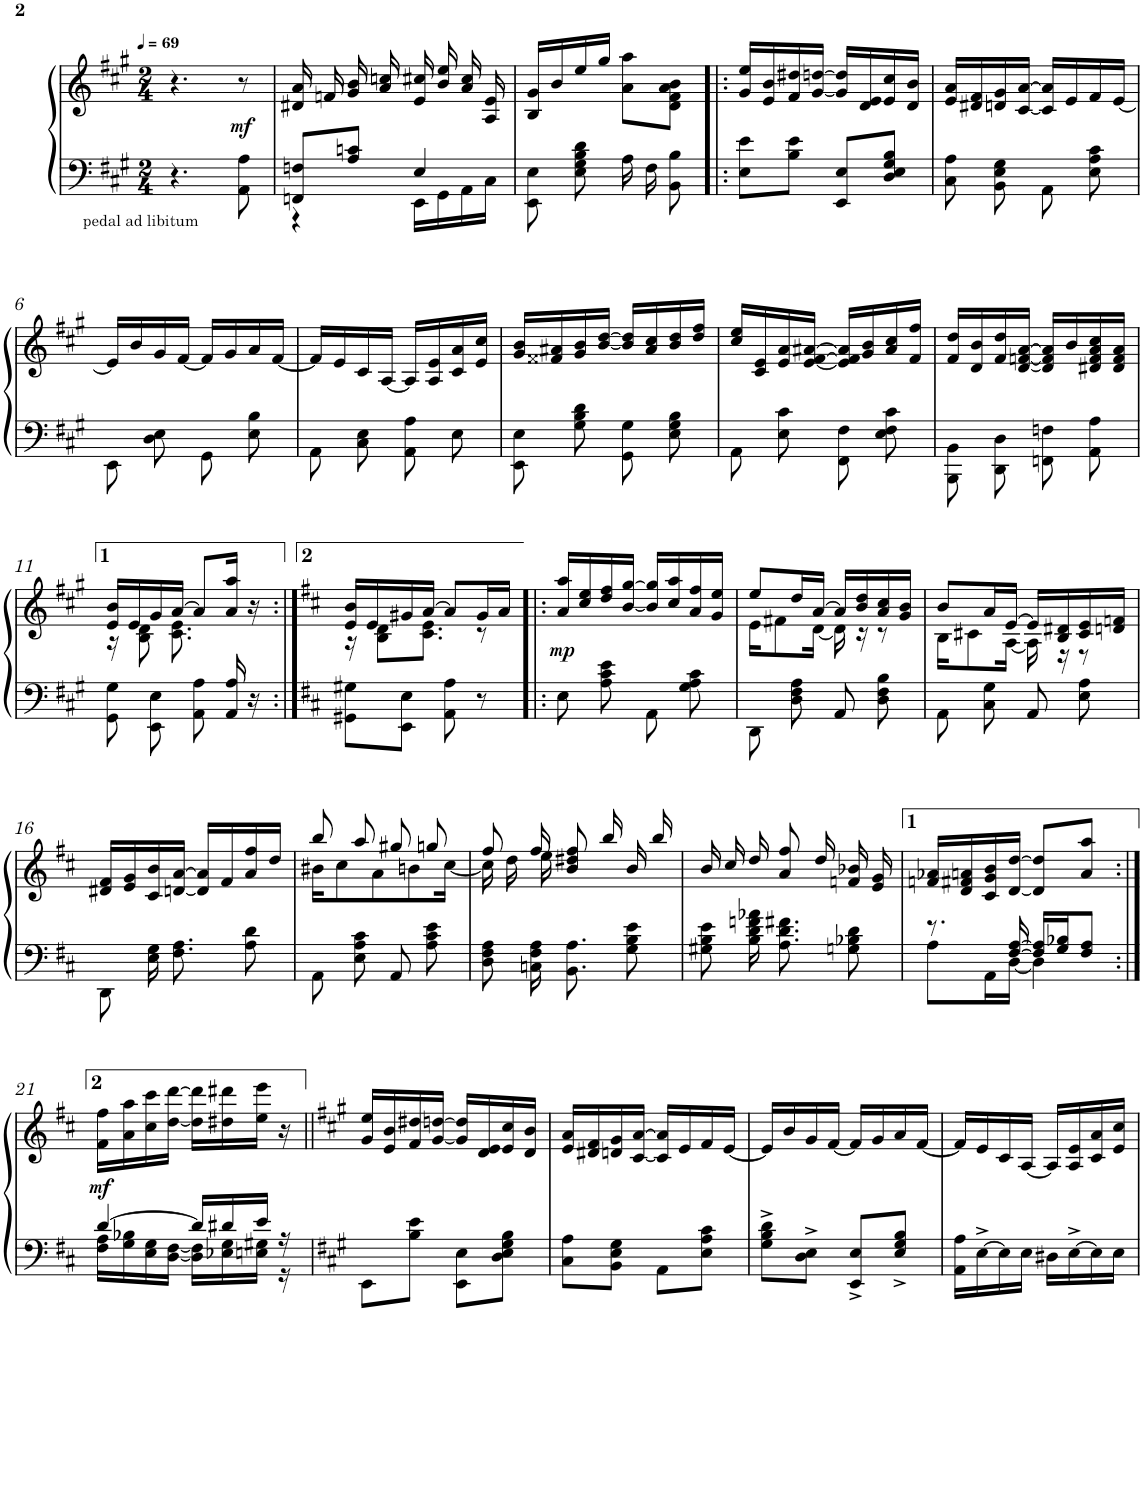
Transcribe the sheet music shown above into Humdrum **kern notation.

**kern	**kern	**dynam
*part1	*part1	*part1
*staff2	*staff1	*staff1/2
*I"Piano	*	*
*I'Pno	*	*
*clefF4	*clefG2	*
*k[f#c#g#]	*k[f#c#g#]	*
*A:	*A:	*
*M2/4	*M2/4	*
*MM69	*MM69	*
=1	=1	=1
!LO:TX:b:t=pedal ad libitum	!	!
4.r	4.r	.
!	!	!LO:DY:a=2
8AA\ 8A\	8r	mf
=2	=2	=2
*^	*	*
8FFn/ 8Fn/L	4r	16d#X/ 16a/	.
.	.	16fn/	.
8A/ 8cn/J	.	16g#/ 16b/	.
.	.	16a/ 16ccn/	.
4E/	16EE\LL	16e/ 16cc#X/	.
.	16GG#\	16b/ 16ee/	.
.	16AA\	16a/ 16cc#/	.
.	16C#\JJ	16A/ 16e/	.
*v	*v	*	*
=3	=3	=3
8EE\ 8E\	16B/ 16g#/LL	.
.	16b/	.
8E\ 8G#\ 8B\ 8d\	16ee/	.
.	16gg#/JJ	.
16A\	8a\ 8aa\L	.
16F#\	.	.
8BB\ 8B\	8d\ 8f#\ 8a\ 8b\J	.
=4!|:	=4!|:	=4!|:
8E\ 8e\L	16g#/ 16ee/LL	.
.	16e/ 16b/	.
8B\ 8e\J	16f#/ 16dd#X/	.
.	[16g#/ [16ddn/JJ	.
8EE/ 8E/L	16g#/] 16dd/]LL	.
.	16d/ 16e/	.
8D/ 8E/ 8G#/ 8B/J	16e/ 16cc#/	.
.	16d/ 16b/JJ	.
=5	=5	=5
8C#\ 8A\	16e/ 16a/LL	.
.	16d#X/ 16f#/	.
8BB\ 8E\ 8G#\	16dn/ 16g#/	.
.	[16c#/ [16a/JJ	.
8AA\	16c#/] 16a/]LL	.
.	16e/	.
8E\ 8A\ 8c#\	16f#/	.
.	[<16e/JJ	.
!!LO:LB:g=z
=6	=6	=6
8EE\	16e/LL]	.
.	16b/	.
8D\ 8E\	16g#/	.
.	[16f#/JJ	.
8GG#\	16f#/LL]	.
.	16g#/	.
8E\ 8B\	16a/	.
.	[<16f#/JJ	.
=7	=7	=7
8AA\	16f#/LL]	.
.	16e/	.
8C#\ 8E\	16c#/	.
.	[16A/JJ	.
8AA\ 8A\	16A/LL]	.
.	16A/ 16e/	.
8E\	16c#/ 16a/	.
.	16e/ 16cc#/JJ	.
=8	=8	=8
8EE\ 8E\	16g#/ 16b/LL	.
.	16f##X/ 16a#X/	.
8G#\ 8B\ 8d\	16g#/ 16b/	.
.	[16b/ [16dd/JJ	.
8GG#\ 8G#\	16b/] 16dd/]LL	.
.	16a#/ 16cc#/	.
8E\ 8G#\ 8B\	16b/ 16dd/	.
.	16dd/ 16ff#/JJ	.
=9	=9	=9
8AA\	16cc#/ 16ee/LL	.
.	16c#/ 16e/	.
8E\ 8c#\	16e/ 16a/	.
.	[16e/ [16f#/ [16a#X/JJ	.
8FF#\ 8F#\	16e/] 16f#/] 16a#/]LL	.
.	16g#/ 16b/	.
8E\ 8F#\ 8c#\	16a#/ 16cc#/	.
.	16f#/ 16ff#/JJ	.
=10	=10	=10
8BBB\ 8BB\	16f#/ 16dd/LL	.
.	16d/ 16b/	.
8DD\ 8D\	16f#/ 16dd/	.
.	[16d/ [16fn/ [16a/JJ	.
8FFn\ 8Fn\	16d/] 16f/] 16a/]LL	.
.	16b/	.
8AA\ 8A\	16d#X/ 16f/ 16a/ 16cc#/	.
.	16d#/ 16f/ 16a/JJ	.
!!LO:LB:g=z
=11	=11	=11
*	*^	*
8GG#\ 8G#\	16e/ 16b/LL	16r	.
.	16e/	8B\ 8d\	.
8EE\ 8E\	16g#/	.	.
.	[>16a/JJ	8.c#\ 8.e\	.
8AA\ 8A\	8a/L]	.	.
16AA/ 16A/	16a/ 16aa/Jk	8ryy	.
16r	16r	.	.
=12:|!	=12:|!	=12:|!	=12:|!
*k[f#c#]	*k[f#c#]	*	*
*D:	*D:	*	*
8GG#X\ 8G#X\L	16e/ 16b/LL	16r	.
.	16e/	8B\ 8d\L	.
8EE\ 8E\J	16g#X/	.	.
.	[>16a/JJ	8.c#\ 8.e\J	.
8AA\ 8A\	8a/L]	.	.
8r	16g#/L	8r	.
.	16a/JJ	.	.
*	*v	*v	*
=13!|:	=13!|:	=13!|:
!	!	!LO:DY:b
8E\	16a/ 16aa/LL	mp
.	16cc#/ 16ee/	.
8A\ 8c#\ 8e\	16dd/ 16ff#/	.
.	[16b/ [16gg/JJ	.
8AA\	16b/] 16gg/]LL	.
.	16cc#/ 16aa/	.
8G\ 8A\ 8c#\	16a/ 16ff#/	.
.	16g/ 16ee/JJ	.
=14	=14	=14
*	*^	*
8DD\	8ee/L	16e\KL	.
.	.	8f#X\	.
8D\ 8F#\ 8A\	16dd/L	.	.
.	[>16a/JJ	[<16d\Jk	.
8AA/	16a/LL]	16d\]	.
.	16b/ 16dd/	16r	.
8D\ 8F#\ 8B\	16a/ 16cc#/	8r	.
.	16g/ 16b/JJ	.	.
=15	=15	=15	=15
8AA\	8b/L	16B\KL	.
.	.	8c#X\	.
8C#\ 8G\	16a/L	.	.
.	[>16e/JJ	[<16A\Jk	.
8AA/	16e/LL]	16A\]	.
.	16B/ 16d#X/	16r	.
8E\ 8A\	16c#/ 16e/	8r	.
.	16dn/ 16fn/JJ	.	.
*	*v	*v	*
!!LO:LB:g=z
=16	=16	=16
8DD\	16d#X/ 16f#/LL	.
.	16e/ 16g/	.
16E\ 16G\	16c#/ 16b/	.
8.F#\ 8.A\	[16dn/ [16a/JJ	.
.	16d/] 16a/]LL	.
.	16f#/	.
8A\ 8d\	16a/ 16ff#/	.
.	16dd/JJ	.
=17	=17	=17
*	*^	*
8AA\	8bb/	16b#X\KL	.
.	.	8cc#\	.
8E\ 8A\ 8c#\	8aa/	.	.
.	.	8a\	.
8AA/	8gg#X/	.	.
.	.	8bn\	.
8A\ 8c#\ 8e\	8ggn/	.	.
.	.	[<16cc#\Jk	.
=18	=18	=18	=18
8D\ 8F#\ 8A\	8ff#/	16cc#\]	.
.	.	16dd\	.
16Cn\ 16F#\ 16A\	16ff#/	16ee\	.
8.BB\ 8.A\	8b/ 8dd#X/ 8ff#/	4ryy	.
.	16bb/	.	.
8G\ 8B\ 8e\	16b/	.	.
.	16bb/	16ryy	.
*	*v	*v	*
=19	=19	=19
8G#X\ 8B\ 8e\	16b/	.
.	16cc#/	.
16B\ 16d\ 16fn\ 16a-X\	16dd/	.
8.A\ 8.d\ 8.f#X\	8a/ 8ff#/	.
.	16dd/	.
8Gn\ 8B-X\ 8d\	16fn/ 16b-X/	.
.	16e/ 16g/	.
=20	=20	=20
*^	*	*
8.r	8A\L	16fn/ 16a-X/LL	.
.	.	16d/ 16f#X/ 16an/	.
.	16AA\L	16c#/ 16g/ 16b/	.
[>16F#/ [>16A/	[<16D\JJ	[16d/ [16dd/JJ	.
16F#/] 16A/]LL	4D\]	8d/] 8dd/]L	.
16G/ 16B-X/J	.	.	.
8F#/ 8A/J	.	8a/ 8aa/J	.
!!LO:LB:g=z
=21:|!	=21:|!	=21:|!	=21:|!
!	!	!	!LO:DY:b
[>4d/	16F#\ 16A\LL	16f#\ 16ff#\LL	mf
.	16G\ 16B-X\	16a\ 16aa\	.
.	16E\ 16G\	16cc#\ 16ccc#\	.
.	[<16D\ [<16F#\JJ	[16dd\ [16ddd\JJ	.
16d/LL]	16D\] 16F#\]LL	16dd\] 16ddd\]LL	.
16d#X/	16E-X\ 16G\	16dd#X\ 16ddd#X\	.
16e/JJ	16En\ 16G#X\JJ	16ee\ 16eee\JJ	.
16r	16r	16r	.
*v	*v	*	*
=22||	=22||	=22||
*k[f#c#g#]	*k[f#c#g#]	*
*A:	*A:	*
8EE\L	16g#/ 16ee/LL	.
.	16e/ 16b/	.
8B\ 8e\J	16f#/ 16dd#X/	.
.	[16g#/ [16ddn/JJ	.
8EE\ 8E\L	16g#/] 16dd/]LL	.
.	16d/ 16e/	.
8D\ 8E\ 8G#\ 8B\J	16e/ 16cc#/	.
.	16d/ 16b/JJ	.
=23	=23	=23
8C#\ 8A\L	16e/ 16a/LL	.
.	16d#X/ 16f#/	.
8BB\ 8E\ 8G#\J	16dn/ 16g#/	.
.	[16c#/ [16a/JJ	.
8AA\L	16c#/] 16a/]LL	.
.	16e/	.
8E\ 8A\ 8c#\J	16f#/	.
.	[<16e/JJ	.
=24	=24	=24
8G#\^ 8B\^ 8d\^L	16e/LL]	.
.	16b/	.
8D\^ 8E\^J	16g#/	.
.	[16f#/JJ	.
8EE/^ 8E/^L	16f#/LL]	.
.	16g#/	.
8E/^ 8G#/^ 8B/^J	16a/	.
.	[<16f#/JJ	.
=25	=25	=25
16AA\ 16A\LL	16f#/LL]	.
[16E^\	16e/	.
16E\]	16c#/	.
16E\JJ	[16A/JJ	.
16D#X\LL	16A/LL]	.
[16E^\	16A/ 16e/	.
16E\]	16c#/ 16a/	.
16E\JJ	16e/ 16cc#/JJ	.
=	=	=
*-	*-	*-
